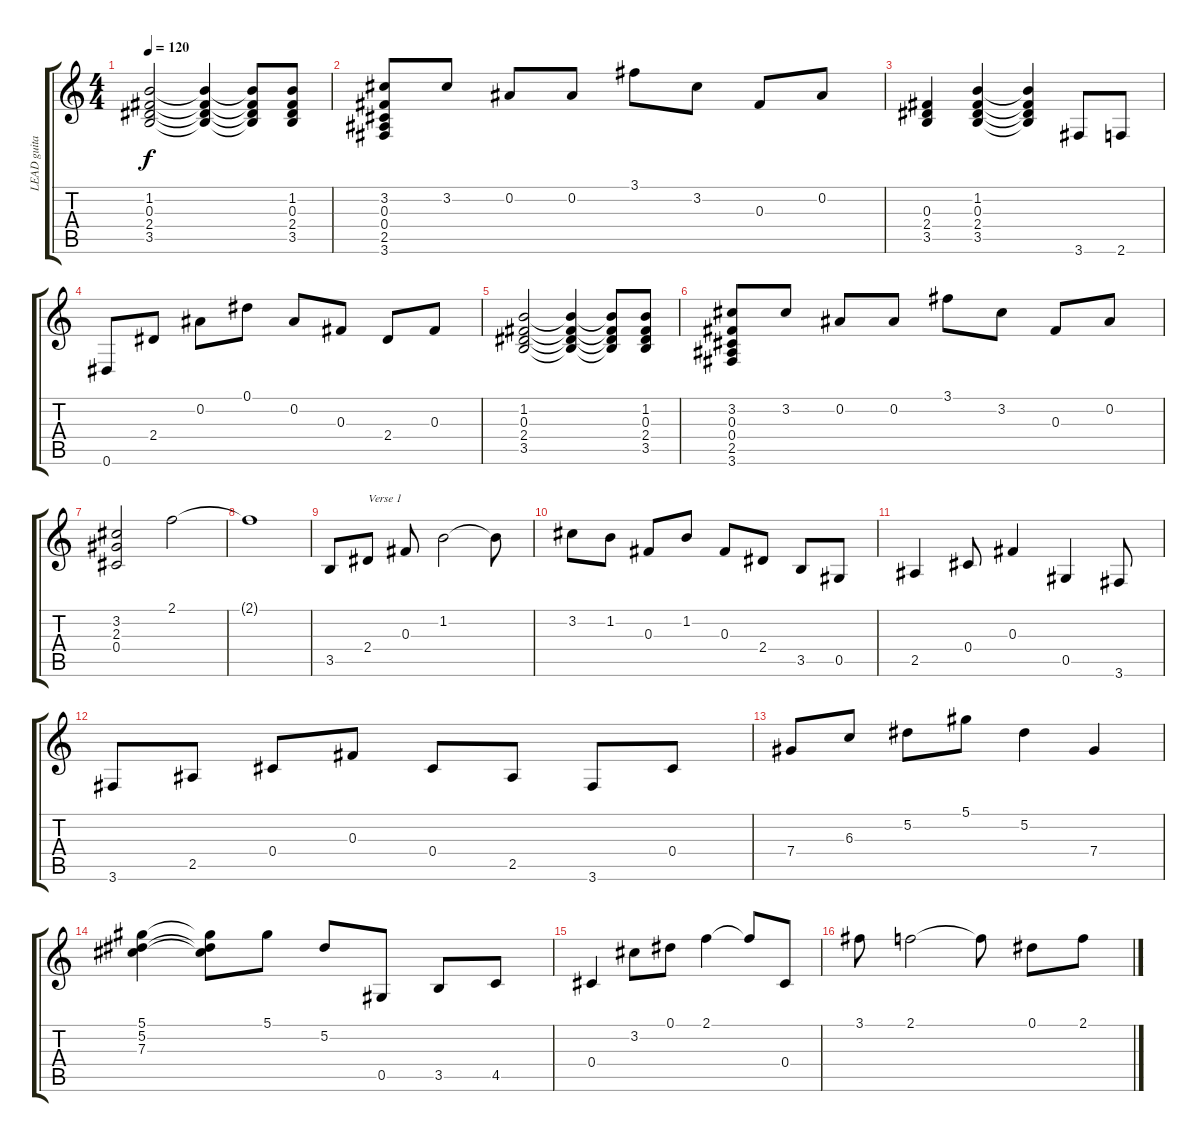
\track ("LEAD guitar (Slash)" "LEAD guita") {instrument acousticguitarsteel}
\staff {score tabs}
\tuning (Eb4 Bb3 Gb3 Db3 Ab2 Eb2) {hide}
\ts (4 4)
\tempo 120
\clef g2
\ks c
(1.2 0.3 2.4 3.5).2{dy f} (1.2{t} 0.3{t} 2.4{t} 3.5{t}).4 (1.2{t} 0.3{t} 2.4{t} 3.5{t}).8 (1.2 0.3 2.4 3.5).8 |
(3.2 0.3 0.4 2.5 3.6).8 3.2.8 0.2.8 0.2.8 3.1.8 3.2.8 0.3.8 0.2.8 |
(0.3 2.4 3.5).4 (1.2 0.3 2.4 3.5).4 (1.2{t} 0.3{t} 2.4{t} 3.5{t}).4 3.6.8 2.6.8 |
0.6.8 2.4.8 0.2.8 0.1.8 0.2.8 0.3.8 2.4.8 0.3.8 |
(1.2 0.3 2.4 3.5).2 (1.2{t} 0.3{t} 2.4{t} 3.5{t}).4 (1.2{t} 0.3{t} 2.4{t} 3.5{t}).8 (1.2 0.3 2.4 3.5).8 |
(3.2 0.3 0.4 2.5 3.6).8 3.2.8 0.2.8 0.2.8 3.1.8 3.2.8 0.3.8 0.2.8 |
(3.2 2.3 0.4).2 2.1.2 |
2.1{t}.1 |
3.5.8 2.4.8{txt "Verse 1"} 0.3.8 1.2.2 1.2{t}.8 |
3.2.8 1.2.8 0.3.8 1.2.8 0.3.8 2.4.8 3.5.8 0.5.8 |
2.5.4 0.4.8 0.3.4 0.5.4 3.6.8 |
3.6.8 2.5.8 0.4.8 0.3.8 0.4.8 2.5.8 3.6.8 0.4.8 |
7.4.8 6.3.8 5.2.8 5.1.8 5.2.4 7.4.4 |
(5.1 5.2 7.3).4 (5.1{t} 5.2{t} 7.3{t}).8 5.1.8 5.2.8 0.5.8 3.5.8 4.5.8 |
0.4.4 3.2.8 0.1.8 2.1.4 2.1{t}.8 0.4.8 |
3.1.8 2.1.2 2.1{t}.8 0.1.8 2.1.8
